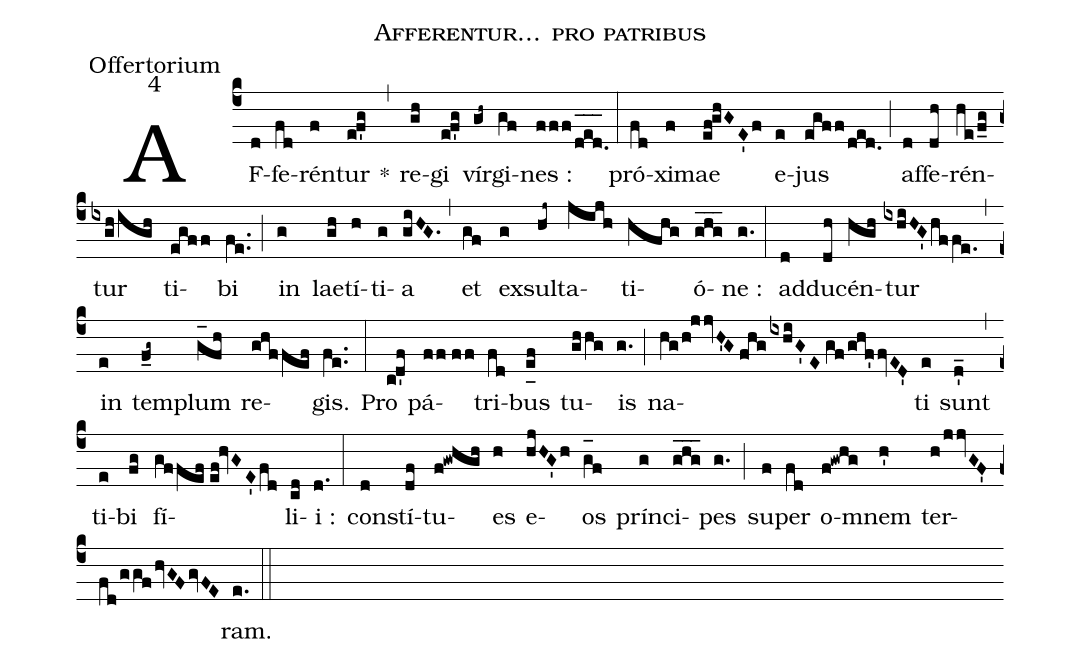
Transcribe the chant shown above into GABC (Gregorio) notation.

name:Afferentur... pro patribus;
office-part:Offertorium;
mode:4;
%%
(c4) AF(d)fe(fd)rén(f)tur(ef'g) *(,) re(gh)gi(ef'g) vír(gh~)gi(gf)nes :(fff/d_[oh:h]e_[oh:h]d._[oh:h]) (:) pró(fd)xi(f)mae(ef!ghGE'f) e(e)jus(egff/ded.) (;) af(d)fe(dh)rén(he/f_g)tur(ixgh/igh) ti(egff)bi(fe..) (;) in(g) lae(gh)tí(h)ti(g)a(giHG.) (,) et(gf) ex(g)sul(hj~)ta(jijh)ti(hfhg)ó(ghg___)ne :(g.) (:) ad(d)du(dh)cén(hgh)tur(ixhiHG'hffe.) (,) in(e) tem(f_g~)plum(g_[oh:h]fh) re(ghffef)gis.(fe..) (:) Pro(cd'f) pá(ff//ff)tri(fd)bus(e_[uh:l]f) tu(gh/hg)is(g.) (;) na(hg/h!jjvH'G//fhgixhiG'E//gf/ghf'fvED')ti(e) sunt(d'_) (,) ti(e)bi(fg) fí(gffef//ef!hvGE'fd)li(cd)i :(d.) (:) con(d)stí(df)tu(f!gwhgh)es(h) e(hjHG'h)os(g_[oh:h]f) prín(g)ci(ghg___)pes(g.) (;) su(f)per(fd) o(f!gwhg)mnem(h') ter(h/jjvGF'fd/ggfhvGFgvFE)ram.(e.) (::)
